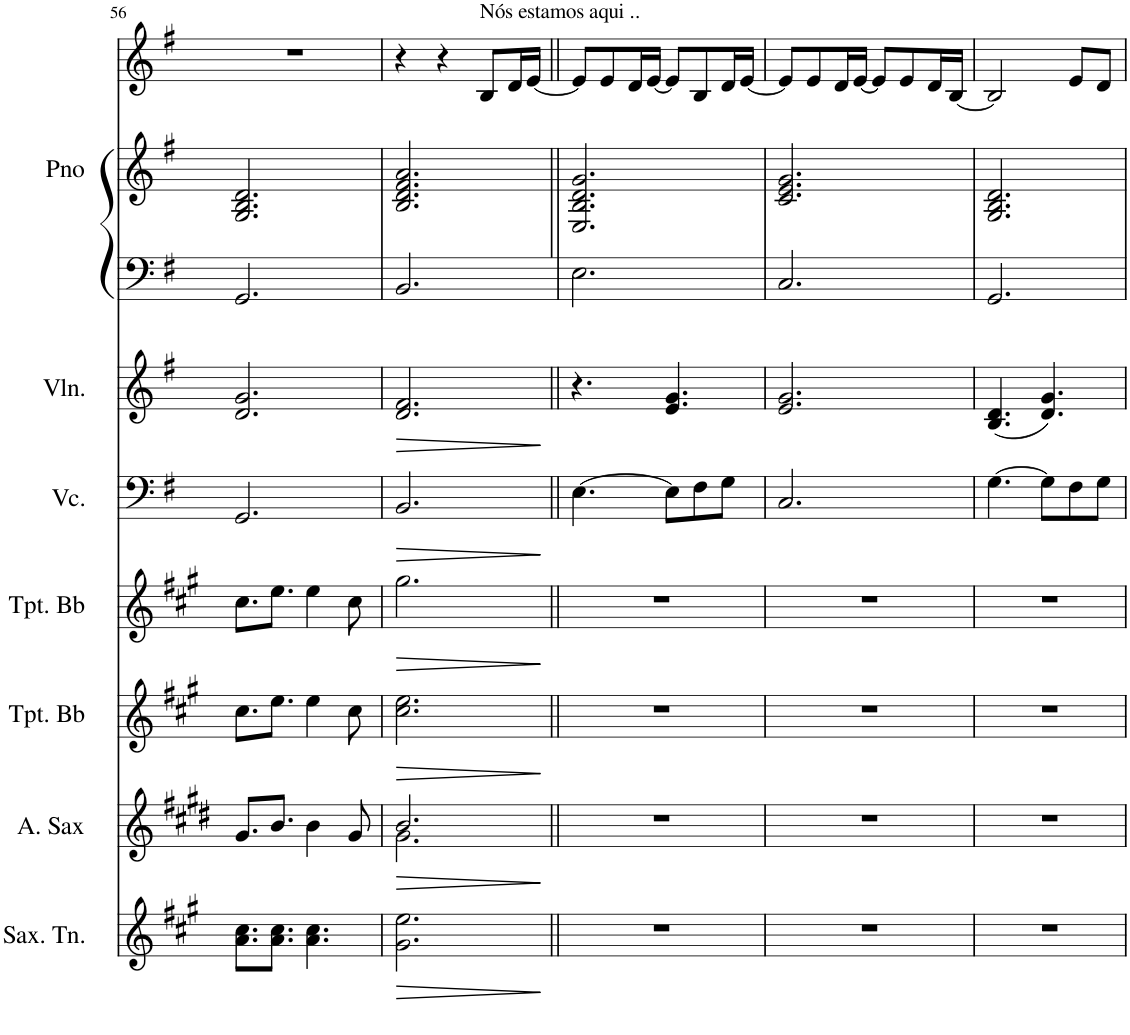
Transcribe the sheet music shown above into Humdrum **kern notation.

**kern	**dynam	**kern	**dynam	**kern	**dynam	**kern	**dynam	**kern	**dynam	**kern	**dynam	**kern	**kern	**kern
*part7	*part7	*part6	*part6	*part5	*part5	*part4	*part4	*part3	*part3	*part2	*part2	*part1	*part1	*part1
*staff9	*staff9	*staff8	*staff8	*staff7	*staff7	*staff6	*staff6	*staff5	*staff5	*staff4	*staff4	*staff3	*staff2	*staff1
*I"Saxofone Tenor	*	*I"Saxofone Alto	*	*I"Trompete Bb	*	*I"Trompete Bb	*	*I"Violoncelo	*	*I"Violino	*	*I"Piano	*	*
*I'Sax. Tn.	*	*	*	*I'Tpt. Bb	*	*I'Tpt. Bb	*	*I'Vc.	*	*I'Vln.	*	*I'Pno	*	*
!!LO:PB:g=z
*clefG2	*	*clefG2	*	*clefG2	*	*clefG2	*	*clefF4	*	*clefG2	*	*clefF4	*clefG2	*clefG2
*Trd8c14	*	*Trd5c9	*	*Trd1c2	*	*Trd1c2	*	*	*	*	*	*	*	*
*k[f#c#g#]	*	*k[f#c#g#d#]	*	*k[f#c#g#]	*	*k[f#c#g#]	*	*k[f#]	*	*k[f#]	*	*k[f#]	*k[f#]	*k[f#]
*M6/8	*	*M6/8	*	*M6/8	*	*M6/8	*	*M6/8	*	*M6/8	*	*M6/8	*M6/8	*M6/8
=56	=56	=56	=56	=56	=56	=56	=56	=56	=56	=56	=56	=56	=56	=56
8.a\ 8.cc#\L	.	8.g#/L	.	8.cc#\L	.	8.cc#\L	.	2.GG/	.	2.d/ 2.g/	.	2.GG/	2.G/ 2.B/ 2.d/	2.r
8.a\ 8.cc#\J	.	8.b/J	.	8.ee\J	.	8.ee\J	.	.	.	.	.	.	.	.
4.a\ 4.cc#\	.	4b\	.	4ee\	.	4ee\	.	.	.	.	.	.	.	.
.	.	8g#/	.	8cc#\	.	8cc#\	.	.	.	.	.	.	.	.
=57	=57	=57	=57	=57	=57	=57	=57	=57	=57	=57	=57	=57	=57	=57
!	!LO:HP:b	!	!LO:HP:b	!	!LO:HP:b	!	!LO:HP:b	!	!LO:HP:b	!	!LO:HP:b	!	!	!
*	*	*^	*	*	*	*	*	*	*	*	*	*	*	*
2.g#\ 2.ee\	>	2.b/	2.g#\	>	2.cc#\ 2.ee\	>	2.gg#\	>	2.BB/	>	2.d/ 2.f#/	>	2.BB/	2.B/ 2.d/ 2.f#/ 2.a/	4r
.	.	.	.	.	.	.	.	.	.	.	.	.	.	.	4r
!	!	!	!	!	!	!	!	!	!	!	!	!	!	!	!LO:TX:a:t=Nós estamos aqui ..
.	.	.	.	.	.	.	.	.	.	.	.	.	.	.	8B/L
.	.	.	.	.	.	.	.	.	.	.	.	.	.	.	16d/L
.	.	.	.	.	.	.	.	.	.	.	.	.	.	.	[16e/JJ
*	*	*v	*v	*	*	*	*	*	*	*	*	*	*	*	*
.	]	.	]	.	]	.	]	.	]	.	]	.	.	.
=58||	=58||	=58||	=58||	=58||	=58||	=58||	=58||	=58||	=58||	=58||	=58||	=58||	=58||	=58||
2.r	.	2.r	.	2.r	.	2.r	.	[4.E\	.	4.r	.	2.E\	2.E/ 2.B/ 2.d/ 2.g/	8e/L]
.	.	.	.	.	.	.	.	.	.	.	.	.	.	8e/
.	.	.	.	.	.	.	.	.	.	.	.	.	.	16d/L
.	.	.	.	.	.	.	.	.	.	.	.	.	.	[16e/JJ
.	.	.	.	.	.	.	.	8E\L]	.	4.e/ 4.g/	.	.	.	8e/L]
.	.	.	.	.	.	.	.	8F#\	.	.	.	.	.	8B/
.	.	.	.	.	.	.	.	8G\J	.	.	.	.	.	16d/L
.	.	.	.	.	.	.	.	.	.	.	.	.	.	[16e/JJ
=59	=59	=59	=59	=59	=59	=59	=59	=59	=59	=59	=59	=59	=59	=59
2.r	.	2.r	.	2.r	.	2.r	.	2.C/	.	2.e/ 2.g/	.	2.C/	2.c/ 2.e/ 2.g/	8e/L]
.	.	.	.	.	.	.	.	.	.	.	.	.	.	8e/
.	.	.	.	.	.	.	.	.	.	.	.	.	.	16d/L
.	.	.	.	.	.	.	.	.	.	.	.	.	.	[16e/JJ
.	.	.	.	.	.	.	.	.	.	.	.	.	.	8e/L]
.	.	.	.	.	.	.	.	.	.	.	.	.	.	8e/
.	.	.	.	.	.	.	.	.	.	.	.	.	.	16d/L
.	.	.	.	.	.	.	.	.	.	.	.	.	.	[16B/JJ
=60	=60	=60	=60	=60	=60	=60	=60	=60	=60	=60	=60	=60	=60	=60
2.r	.	2.r	.	2.r	.	2.r	.	[4.G\	.	(4.B/ 4.d/	.	2.GG/	2.G/ 2.B/ 2.d/	2B/]
.	.	.	.	.	.	.	.	8G\L]	.	4.d/ 4.g/)	.	.	.	.
.	.	.	.	.	.	.	.	8F#\	.	.	.	.	.	8e/L
.	.	.	.	.	.	.	.	8G\J	.	.	.	.	.	8d/J
=	=	=	=	=	=	=	=	=	=	=	=	=	=	=
*-	*-	*-	*-	*-	*-	*-	*-	*-	*-	*-	*-	*-	*-	*-
